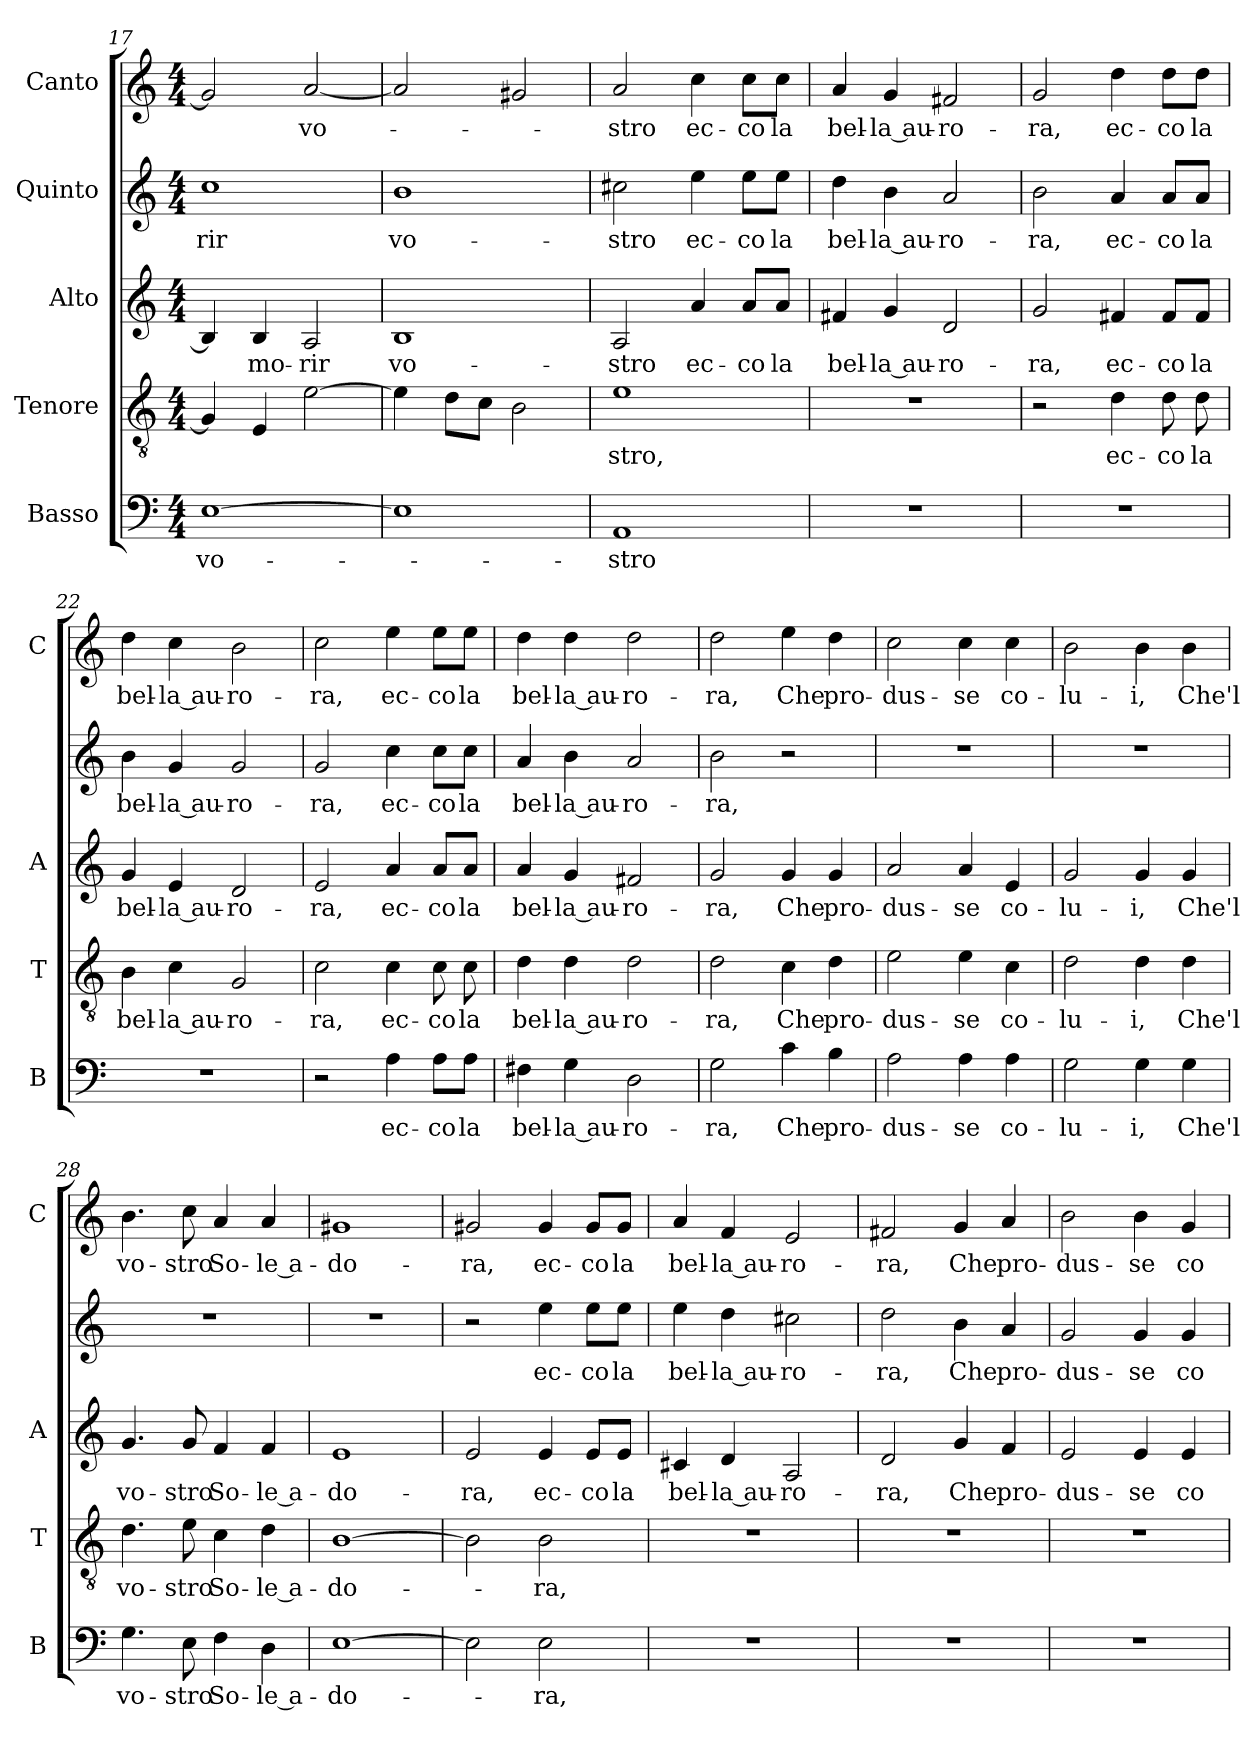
**kern	**text	**kern	**text	**kern	**text	**kern	**text	**kern	**text
*part5	*part5	*part4	*part4	*part3	*part3	*part2	*part2	*part1	*part1
*staff5	*staff5	*staff4	*staff4	*staff3	*staff3	*staff2	*staff2	*staff1	*staff1
*I"Basso	*	*I"Tenore	*	*I"Alto	*	*I"Quinto	*	*I"Canto	*
*I'B	*	*I'T	*	*I'A	*	*	*	*I'C	*
*clefF4	*	*clefGv2	*	*clefG2	*	*clefG2	*	*clefG2	*
*k[]	*	*k[]	*	*k[]	*	*k[]	*	*k[]	*
*C:	*	*C:	*	*C:	*	*C:	*	*C:	*
*M4/4	*	*M4/4	*	*M4/4	*	*M4/4	*	*M4/4	*
=17	=17	=17	=17	=17	=17	=17	=17	=17	=17
!	!LO:LY:b	!	!	!	!	!	!LO:LY:b	!	!
[1E	vo-	4G/]	.	4B/]	.	1cc	-rir	2g/]	.
!	!	!	!	!	!LO:LY:b	!	!	!	!
.	.	4E/	.	4B/	mo-	.	.	.	.
!	!	!	!	!	!LO:LY:b	!	!	!	!LO:LY:b
.	.	[2e\	.	2A/	-rir	.	.	[2a/	vo-
!!LO:PB:g=z
=18	=18	=18	=18	=18	=18	=18	=18	=18	=18
!	!	!	!	!	!LO:LY:b	!	!LO:LY:b	!	!
1E]	.	4e\]	.	1B	vo-	1b	vo-	2a/]	.
.	.	8d\L	.	.	.	.	.	.	.
.	.	8c\J	.	.	.	.	.	.	.
.	.	2B\	.	.	.	.	.	2g#X/	.
=19	=19	=19	=19	=19	=19	=19	=19	=19	=19
!	!LO:LY:b	!	!LO:LY:b	!	!LO:LY:b	!	!LO:LY:b	!	!LO:LY:b
1AA	-stro	1e	-stro,	2A/	-stro	2cc#X\	-stro	2a/	-stro
!	!	!	!	!	!LO:LY:b	!	!LO:LY:b	!	!LO:LY:b
.	.	.	.	4a/	ec-	4ee\	ec-	4cc\	ec-
!	!	!	!	!	!LO:LY:b	!	!LO:LY:b	!	!LO:LY:b
.	.	.	.	8a/L	-co	8ee\L	-co	8cc\L	-co
!	!	!	!	!	!LO:LY:b	!	!LO:LY:b	!	!LO:LY:b
.	.	.	.	8a/J	la	8ee\J	la	8cc\J	la
=20	=20	=20	=20	=20	=20	=20	=20	=20	=20
!	!	!	!	!	!LO:LY:b	!	!LO:LY:b	!	!LO:LY:b
1r	.	1r	.	4f#X/	bel-	4dd\	bel-	4a/	bel-
!	!	!	!	!	!LO:LY:b	!	!LO:LY:b	!	!LO:LY:b
.	.	.	.	4g/	-la au-	4b\	-la au-	4g/	-la au-
!	!	!	!	!	!LO:LY:b	!	!LO:LY:b	!	!LO:LY:b
.	.	.	.	2d/	-ro-	2a/	-ro-	2f#X/	-ro-
=21	=21	=21	=21	=21	=21	=21	=21	=21	=21
!	!	!	!	!	!LO:LY:b	!	!LO:LY:b	!	!LO:LY:b
1r	.	2r	.	2g/	-ra,	2b\	-ra,	2g/	-ra,
!	!	!	!LO:LY:b	!	!LO:LY:b	!	!LO:LY:b	!	!LO:LY:b
.	.	4d\	ec-	4f#X/	ec-	4a/	ec-	4dd\	ec-
!	!	!	!LO:LY:b	!	!LO:LY:b	!	!LO:LY:b	!	!LO:LY:b
.	.	8d\	-co	8f#/L	-co	8a/L	-co	8dd\L	-co
!	!	!	!LO:LY:b	!	!LO:LY:b	!	!LO:LY:b	!	!LO:LY:b
.	.	8d\	la	8f#/J	la	8a/J	la	8dd\J	la
=22	=22	=22	=22	=22	=22	=22	=22	=22	=22
!	!	!	!LO:LY:b	!	!LO:LY:b	!	!LO:LY:b	!	!LO:LY:b
1r	.	4B\	bel-	4g/	bel-	4b\	bel-	4dd\	bel-
!	!	!	!LO:LY:b	!	!LO:LY:b	!	!LO:LY:b	!	!LO:LY:b
.	.	4c\	-la au-	4e/	-la au-	4g/	-la au-	4cc\	-la au-
!	!	!	!LO:LY:b	!	!LO:LY:b	!	!LO:LY:b	!	!LO:LY:b
.	.	2G/	-ro-	2d/	-ro-	2g/	-ro-	2b\	-ro-
=23	=23	=23	=23	=23	=23	=23	=23	=23	=23
!	!	!	!LO:LY:b	!	!LO:LY:b	!	!LO:LY:b	!	!LO:LY:b
2r	.	2c\	-ra,	2e/	-ra,	2g/	-ra,	2cc\	-ra,
!	!LO:LY:b	!	!LO:LY:b	!	!LO:LY:b	!	!LO:LY:b	!	!LO:LY:b
4A\	ec-	4c\	ec-	4a/	ec-	4cc\	ec-	4ee\	ec-
!	!LO:LY:b	!	!LO:LY:b	!	!LO:LY:b	!	!LO:LY:b	!	!LO:LY:b
8A\L	-co	8c\	-co	8a/L	-co	8cc\L	-co	8ee\L	-co
!	!LO:LY:b	!	!LO:LY:b	!	!LO:LY:b	!	!LO:LY:b	!	!LO:LY:b
8A\J	la	8c\	la	8a/J	la	8cc\J	la	8ee\J	la
=24	=24	=24	=24	=24	=24	=24	=24	=24	=24
!	!LO:LY:b	!	!LO:LY:b	!	!LO:LY:b	!	!LO:LY:b	!	!LO:LY:b
4F#X\	bel-	4d\	bel-	4a/	bel-	4a/	bel-	4dd\	bel-
!	!LO:LY:b	!	!LO:LY:b	!	!LO:LY:b	!	!LO:LY:b	!	!LO:LY:b
4G\	-la au-	4d\	-la au-	4g/	-la au-	4b\	-la au-	4dd\	-la au-
!	!LO:LY:b	!	!LO:LY:b	!	!LO:LY:b	!	!LO:LY:b	!	!LO:LY:b
2D\	-ro-	2d\	-ro-	2f#X/	-ro-	2a/	-ro-	2dd\	-ro-
!!LO:LB:g=z
=25	=25	=25	=25	=25	=25	=25	=25	=25	=25
!	!LO:LY:b	!	!LO:LY:b	!	!LO:LY:b	!	!LO:LY:b	!	!LO:LY:b
2G\	-ra,	2d\	-ra,	2g/	-ra,	2b\	-ra,	2dd\	-ra,
!	!LO:LY:b	!	!LO:LY:b	!	!LO:LY:b	!	!	!	!LO:LY:b
4c\	Che	4c\	Che	4g/	Che	2r	.	4ee\	Che
!	!LO:LY:b	!	!LO:LY:b	!	!LO:LY:b	!	!	!	!LO:LY:b
4B\	pro-	4d\	pro-	4g/	pro-	.	.	4dd\	pro-
=26	=26	=26	=26	=26	=26	=26	=26	=26	=26
!	!LO:LY:b	!	!LO:LY:b	!	!LO:LY:b	!	!	!	!LO:LY:b
2A\	-dus-	2e\	-dus-	2a/	-dus-	1r	.	2cc\	-dus-
!	!LO:LY:b	!	!LO:LY:b	!	!LO:LY:b	!	!	!	!LO:LY:b
4A\	-se	4e\	-se	4a/	-se	.	.	4cc\	-se
!	!LO:LY:b	!	!LO:LY:b	!	!LO:LY:b	!	!	!	!LO:LY:b
4A\	co-	4c\	co-	4e/	co-	.	.	4cc\	co-
=27	=27	=27	=27	=27	=27	=27	=27	=27	=27
!	!LO:LY:b	!	!LO:LY:b	!	!LO:LY:b	!	!	!	!LO:LY:b
2G\	-lu-	2d\	-lu-	2g/	-lu-	1r	.	2b\	-lu-
!	!LO:LY:b	!	!LO:LY:b	!	!LO:LY:b	!	!	!	!LO:LY:b
4G\	-i,	4d\	-i,	4g/	-i,	.	.	4b\	-i,
!	!LO:LY:b	!	!LO:LY:b	!	!LO:LY:b	!	!	!	!LO:LY:b
4G\	Che'l	4d\	Che'l	4g/	Che'l	.	.	4b\	Che'l
=28	=28	=28	=28	=28	=28	=28	=28	=28	=28
!	!LO:LY:b	!	!LO:LY:b	!	!LO:LY:b	!	!	!	!LO:LY:b
4.G\	vo-	4.d\	vo-	4.g/	vo-	1r	.	4.b\	vo-
!	!LO:LY:b	!	!LO:LY:b	!	!LO:LY:b	!	!	!	!LO:LY:b
8E\	-stro	8e\	-stro	8g/	-stro	.	.	8cc\	-stro
!	!LO:LY:b	!	!LO:LY:b	!	!LO:LY:b	!	!	!	!LO:LY:b
4F\	So-	4c\	So-	4f/	So-	.	.	4a/	So-
!	!LO:LY:b	!	!LO:LY:b	!	!LO:LY:b	!	!	!	!LO:LY:b
4D\	-le a-	4d\	-le a-	4f/	-le a-	.	.	4a/	-le a-
=29	=29	=29	=29	=29	=29	=29	=29	=29	=29
!	!LO:LY:b	!	!LO:LY:b	!	!LO:LY:b	!	!	!	!LO:LY:b
[1E	-do-	[1B	-do-	1e	-do-	1r	.	1g#X	-do-
=30	=30	=30	=30	=30	=30	=30	=30	=30	=30
!	!	!	!	!	!LO:LY:b	!	!	!	!LO:LY:b
2E\]	.	2B\]	.	2e/	-ra,	2r	.	2g#X/	-ra,
!	!LO:LY:b	!	!LO:LY:b	!	!LO:LY:b	!	!LO:LY:b	!	!LO:LY:b
2E\	-ra,	2B\	-ra,	4e/	ec-	4ee\	ec-	4g#/	ec-
!	!	!	!	!	!LO:LY:b	!	!LO:LY:b	!	!LO:LY:b
.	.	.	.	8e/L	-co	8ee\L	-co	8g#/L	-co
!	!	!	!	!	!LO:LY:b	!	!LO:LY:b	!	!LO:LY:b
.	.	.	.	8e/J	la	8ee\J	la	8g#/J	la
=31	=31	=31	=31	=31	=31	=31	=31	=31	=31
!	!	!	!	!	!LO:LY:b	!	!LO:LY:b	!	!LO:LY:b
1r	.	1r	.	4c#X/	bel-	4ee\	bel-	4a/	bel-
!	!	!	!	!	!LO:LY:b	!	!LO:LY:b	!	!LO:LY:b
.	.	.	.	4d/	-la au-	4dd\	-la au-	4f/	-la au-
!	!	!	!	!	!LO:LY:b	!	!LO:LY:b	!	!LO:LY:b
.	.	.	.	2A/	-ro-	2cc#X\	-ro-	2e/	-ro-
=32	=32	=32	=32	=32	=32	=32	=32	=32	=32
!	!	!	!	!	!LO:LY:b	!	!LO:LY:b	!	!LO:LY:b
1r	.	1r	.	2d/	-ra,	2dd\	-ra,	2f#X/	-ra,
!	!	!	!	!	!LO:LY:b	!	!LO:LY:b	!	!LO:LY:b
.	.	.	.	4g/	Che	4b\	Che	4g/	Che
!	!	!	!	!	!LO:LY:b	!	!LO:LY:b	!	!LO:LY:b
.	.	.	.	4f/	pro-	4a/	pro-	4a/	pro-
!!LO:LB:g=z
=33	=33	=33	=33	=33	=33	=33	=33	=33	=33
!	!	!	!	!	!LO:LY:b	!	!LO:LY:b	!	!LO:LY:b
1r	.	1r	.	2e/	-dus-	2g/	-dus-	2b\	-dus-
!	!	!	!	!	!LO:LY:b	!	!LO:LY:b	!	!LO:LY:b
.	.	.	.	4e/	-se	4g/	-se	4b\	-se
!	!	!	!	!	!LO:LY:b	!	!LO:LY:b	!	!LO:LY:b
.	.	.	.	4e/	co-	4g/	co-	4g/	co-
=	=	=	=	=	=	=	=	=	=
*-	*-	*-	*-	*-	*-	*-	*-	*-	*-
